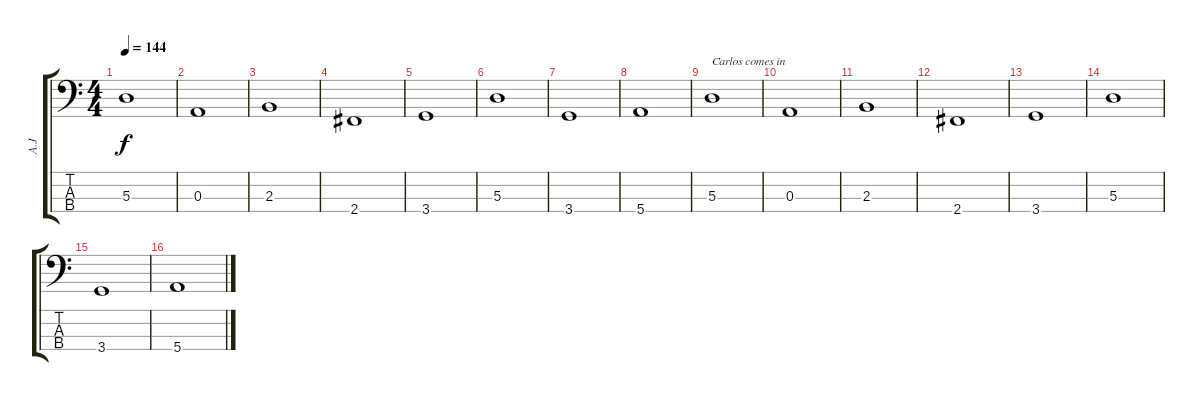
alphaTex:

\track ("A.J" "A.J") {instrument electricbassfinger}
\staff {score tabs}
\tuning (G2 D2 A1 E1) {hide}
\ts (4 4)
\tempo 144
\clef f4
\ks c
5.3.1{dy f instrument electricbassfinger} |
0.3.1 |
2.3.1 |
2.4.1 |
3.4.1 |
5.3.1 |
3.4.1 |
5.4.1 |
5.3.1{txt "Carlos comes in"} |
0.3.1 |
2.3.1 |
2.4.1 |
3.4.1 |
5.3.1 |
3.4.1 |
5.4.1
